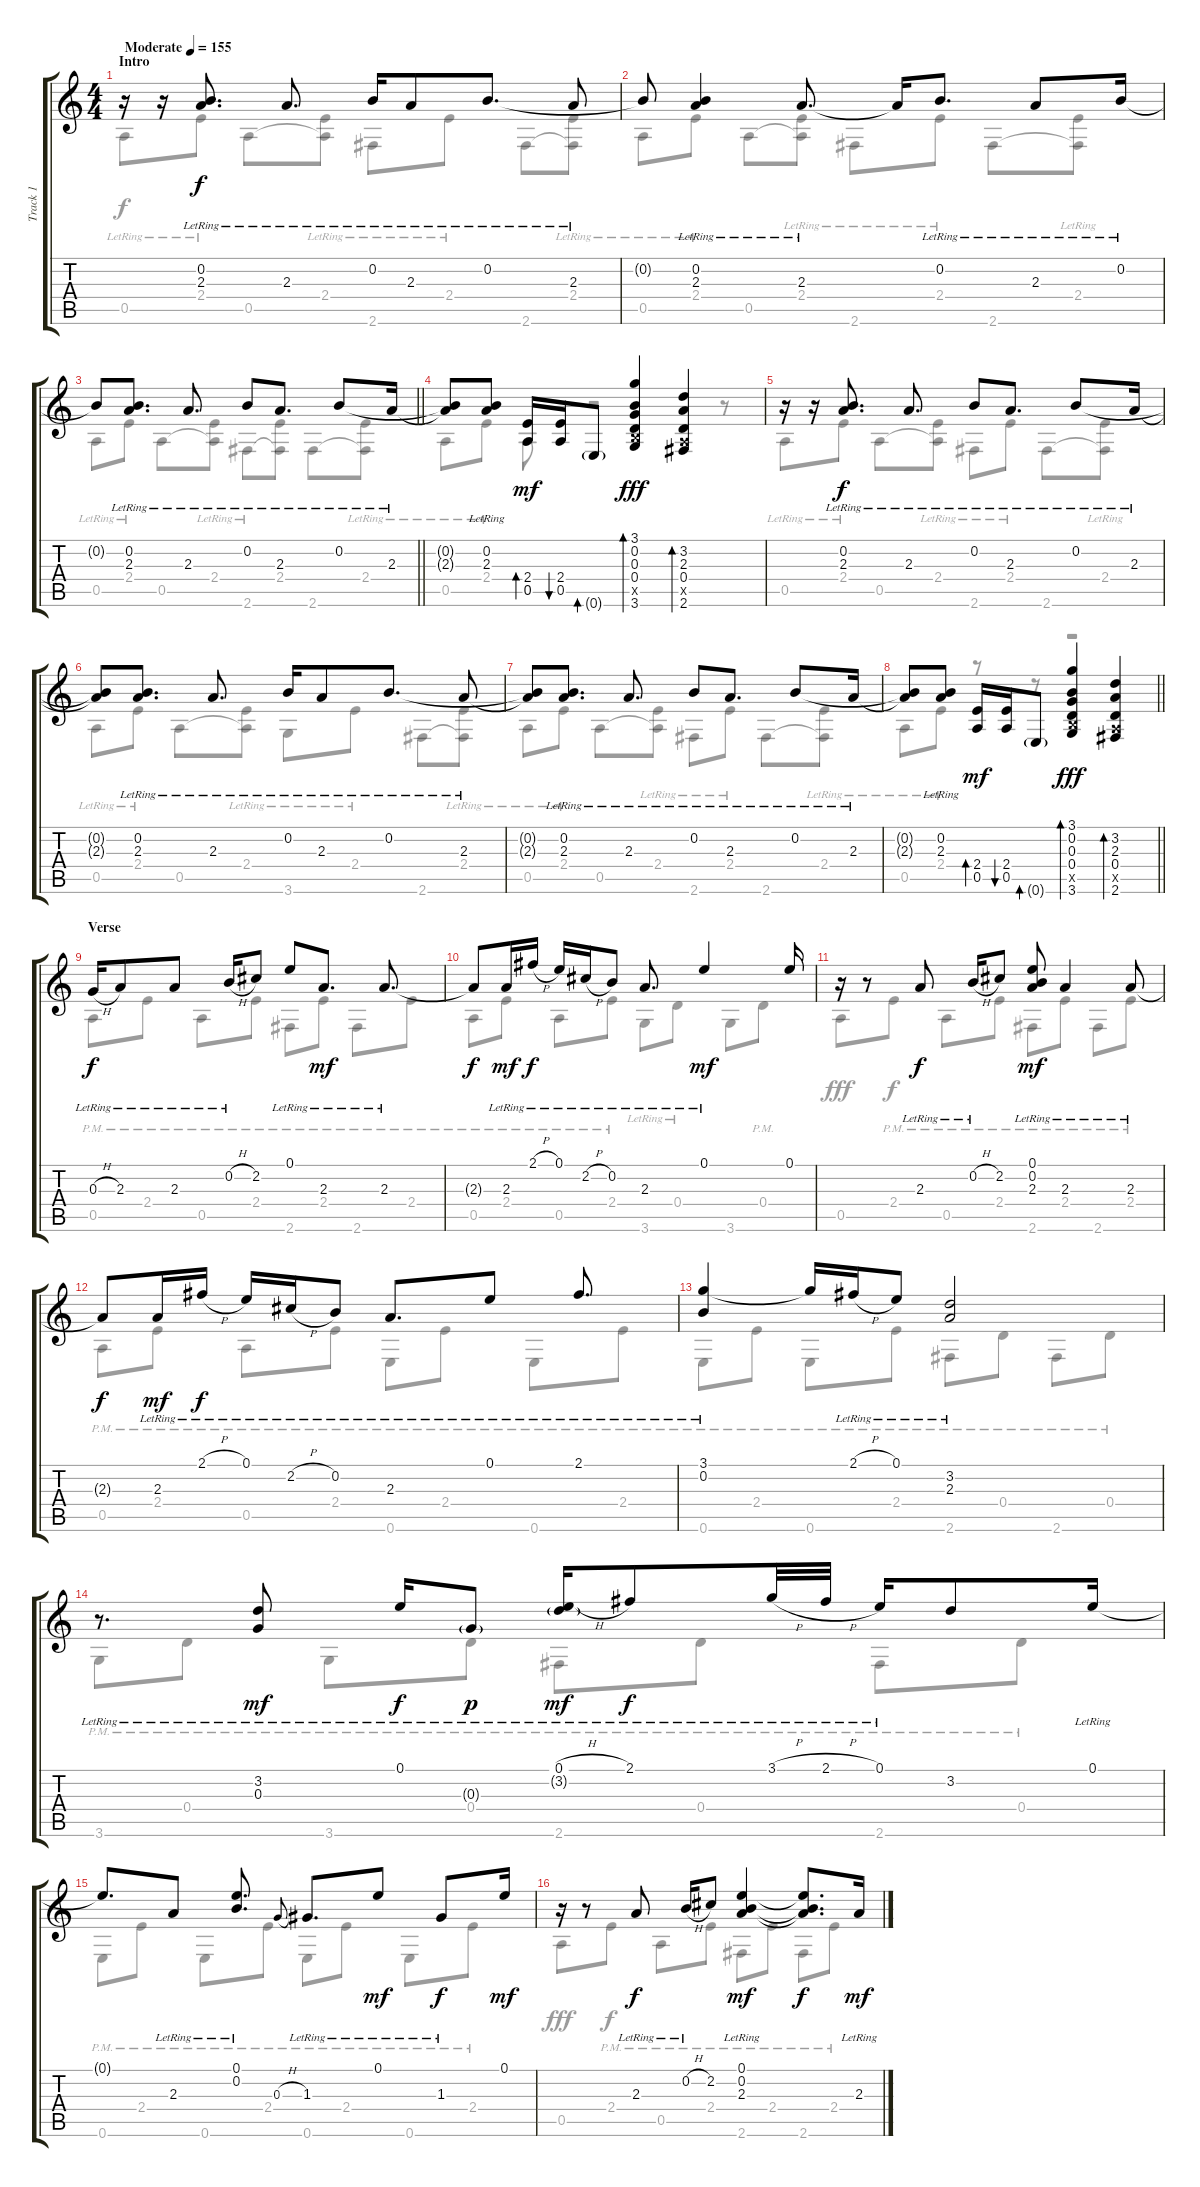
\track ("Track 1" "Track 1") {instrument acousticguitarsteel}
\staff {score tabs}
\tuning (E4 B3 G3 D3 A2 E2) {hide}
\voice
\ts (4 4)
\section ("" "Intro")
\tempo (155 "Moderate")
\clef g2
\ks c
r.16{dy f instrument acousticguitarsteel} r.16 (0.2{lr} 2.3{lr}).8{d} 2.3{lr}.8{d} 0.2{lr}.16 2.3{lr}.8 0.2{lr}.8{d} 2.3{lr}.8 |
0.2{t}.8 (0.2{lr} 2.3{lr}).4 2.3{lr}.8{d} 2.3{t}.16 0.2{lr}.8{d} 2.3{lr}.8 0.2{lr}.16 |
\barLineRight lightlight
0.2{t}.8 (0.2{lr} 2.3{lr}).8{d} 2.3{lr}.8{d} 0.2{lr}.8 2.3{lr}.8{d} 0.2{lr}.8 2.3{lr}.16 |
(0.2{t} 2.3{t}).8 (0.2{lr} 2.3{lr}).8 (2.4 0.5).16{bd 30 dy mf} (2.4 0.5).16{bu 30} 0.6{g}.8{bd 30} (3.1 0.2 0.3 0.4 2.5{x} 3.6).4{bd 30 dy fff} (3.2 2.3 0.4 0.5{x} 2.6).4{bd 30} |
r.16 r.16 (0.2{lr} 2.3{lr}).8{d dy f} 2.3{lr}.8{d} 0.2{lr}.8 2.3{lr}.8{d} 0.2{lr}.8 2.3{lr}.16 |
(0.2{t} 2.3{t}).8 (0.2{lr} 2.3{lr}).8{d} 2.3{lr}.8{d} 0.2{lr}.16 2.3{lr}.8 0.2{lr}.8{d} 2.3{lr}.8 |
(0.2{t} 2.3{t}).8 (0.2{lr} 2.3{lr}).8{d} 2.3{lr}.8{d} 0.2{lr}.8 2.3{lr}.8{d} 0.2{lr}.8 2.3{lr}.16 |
\barLineRight lightlight
(0.2{t} 2.3{t}).8 (0.2{lr} 2.3{lr}).8 (2.4 0.5).16{bd 30 dy mf} (2.4 0.5).16{bu 30} 0.6{g}.8{bd 30} (3.1 0.2 0.3 0.4 2.5{x} 3.6).4{bd 30 dy fff} (3.2 2.3 0.4 0.5{x} 2.6).4{bd 30} |
\section ("" "Verse")
0.3{h lr}.16{dy f} 2.3{lr}.8 2.3{lr}.8 0.2{h lr}.16 2.2.8 0.1{lr}.8 2.3{lr}.8{d dy mf} 2.3{lr}.8{d} |
2.3{t}.8{dy f} 2.3{lr}.16{dy mf} 2.1{h lr}.16{dy f} 0.1{lr}.16 2.2{h lr}.16 0.2{lr}.8 2.3{lr}.8{d} 0.1{lr}.4{dy mf} 0.1.16 |
r.16 r.8 2.3{lr}.8{dy f} 0.2{h lr}.16 2.2.8 (0.1{lr} 0.2{lr} 2.3{lr}).8{dy mf} 2.3{lr}.4 2.3{lr}.8 |
2.3{t}.8{dy f} 2.3{lr}.16{dy mf} 2.1{h lr}.16{dy f} 0.1{lr}.16 2.2{h lr}.16 0.2{lr}.8 2.3{lr}.8{d} 0.1{lr}.8 2.1{lr}.8{d} |
(3.1{lr} 0.2).4 3.1{t}.16 2.1{h lr}.16 0.1{lr}.8 (3.2{lr} 2.3{lr}).2 |
r.8{d} (3.2{lr} 0.3{lr}).8{dy mf} 0.1{lr}.16{dy f} 0.3{g lr}.8{dy p} (0.1{h lr} 3.2{g lr}).16{dy mf} 2.1{lr}.8{dy f} 3.1{h lr}.32 2.1{h lr}.32 0.1{lr}.16 3.2.8 0.1{lr}.16 |
0.1{t}.8{d} 2.3{lr}.8 (0.1{lr} 0.2{lr}).8{d} 0.3{h}.8{gr onbeat} 1.3{lr}.8{d} 0.1{lr}.8{dy mf} 1.3{lr}.8{dy f} 0.1.16{dy mf} |
r.16 r.8 2.3{lr}.8{dy f} 0.2{h lr}.16 2.2.8 (0.1{lr} 0.2{lr} 2.3{lr}).4{dy mf} (0.1{t} 0.2{t} 2.3{t}).8{d dy f} 2.3{lr}.16{dy mf}
\voice
\clef g2
\ottava regular
\simile none
\ks c
0.5{lr}.8{dy f} 2.4{lr}.8 0.5.8 (2.4{lr} 0.5{t}).8 2.6{lr}.8 2.4{lr}.8 2.6.8 (2.4{lr} 2.6{t}).8 |
0.5{lr}.8 2.4{lr}.8 0.5.8 (2.4{lr} 0.5{t}).8 2.6{lr}.8 2.4{lr}.8 2.6.8 (2.4{lr} 2.6{t}).8 |
\barLineRight lightlight
0.5{lr}.8 2.4{lr}.8 0.5.8 (2.4{lr} 0.5{t}).8 2.6{lr}.8 (2.4 2.6{t}).8 2.6.8 (2.4{lr} 2.6{t}).8 |
0.5{lr}.8 2.4{lr}.8 0.5.8 r.2 r.8 |
0.5{lr}.8 2.4{lr}.8 0.5.8 (2.4{lr} 0.5{t}).8 2.6{lr}.8 2.4{lr}.8 2.6.8 (2.4{lr} 2.6{t}).8 |
0.5{lr}.8 2.4{lr}.8 0.5.8 (2.4{lr} 0.5{t}).8 3.6{lr}.8 2.4{lr}.8 2.6.8 (2.4{lr} 2.6{t}).8 |
0.5{lr}.8 2.4{lr}.8 0.5.8 (2.4{lr} 0.5{t}).8 2.6{lr}.8 2.4{lr}.8 2.6.8 (2.4{lr} 2.6{t}).8 |
\barLineRight lightlight
0.5{lr}.8 2.4{lr}.8 r.8 r.8 r.2 |
0.5{pm}.8 2.4{pm}.8 0.5{pm}.8 2.4{pm}.8 2.6{pm}.8 2.4{pm}.8 2.6{pm}.8 2.4{pm}.8 |
0.5{pm}.8 2.4{pm}.8 0.5{pm}.8 2.4{pm}.8 3.6{lr}.8 0.4{lr}.8 3.6.8 0.4{pm}.8 |
0.5.8{dy fff} 2.4{pm}.8{dy f} 0.5{pm}.8 2.4{pm}.8 2.6{pm}.8 2.4{pm}.8 2.6{pm}.8 2.4{pm}.8 |
0.5{pm}.8 2.4{pm}.8 0.5{pm}.8 2.4{pm}.8 0.6{pm}.8 2.4{pm}.8 0.6{pm}.8 2.4{pm}.8 |
0.6{pm}.8 2.4{pm}.8 0.6{pm}.8 2.4{pm}.8 2.6{pm}.8 0.4{pm}.8 2.6{pm}.8 0.4{pm}.8 |
3.6{pm}.8 0.4{pm}.8 3.6{pm}.8 0.4{pm}.8 2.6{pm}.8 0.4{pm}.8 2.6{pm}.8 0.4{pm}.8 |
0.6{pm}.8 2.4{pm}.8 0.6{pm}.8 2.4{pm}.8 0.6{pm}.8 2.4{pm}.8 0.6{pm}.8 2.4{pm}.8 |
0.5.8{dy fff} 2.4{pm}.8{dy f} 0.5{pm}.8 2.4{pm}.8 2.6{pm}.8 2.4{pm}.8 2.6{pm}.8 2.4{pm}.8
